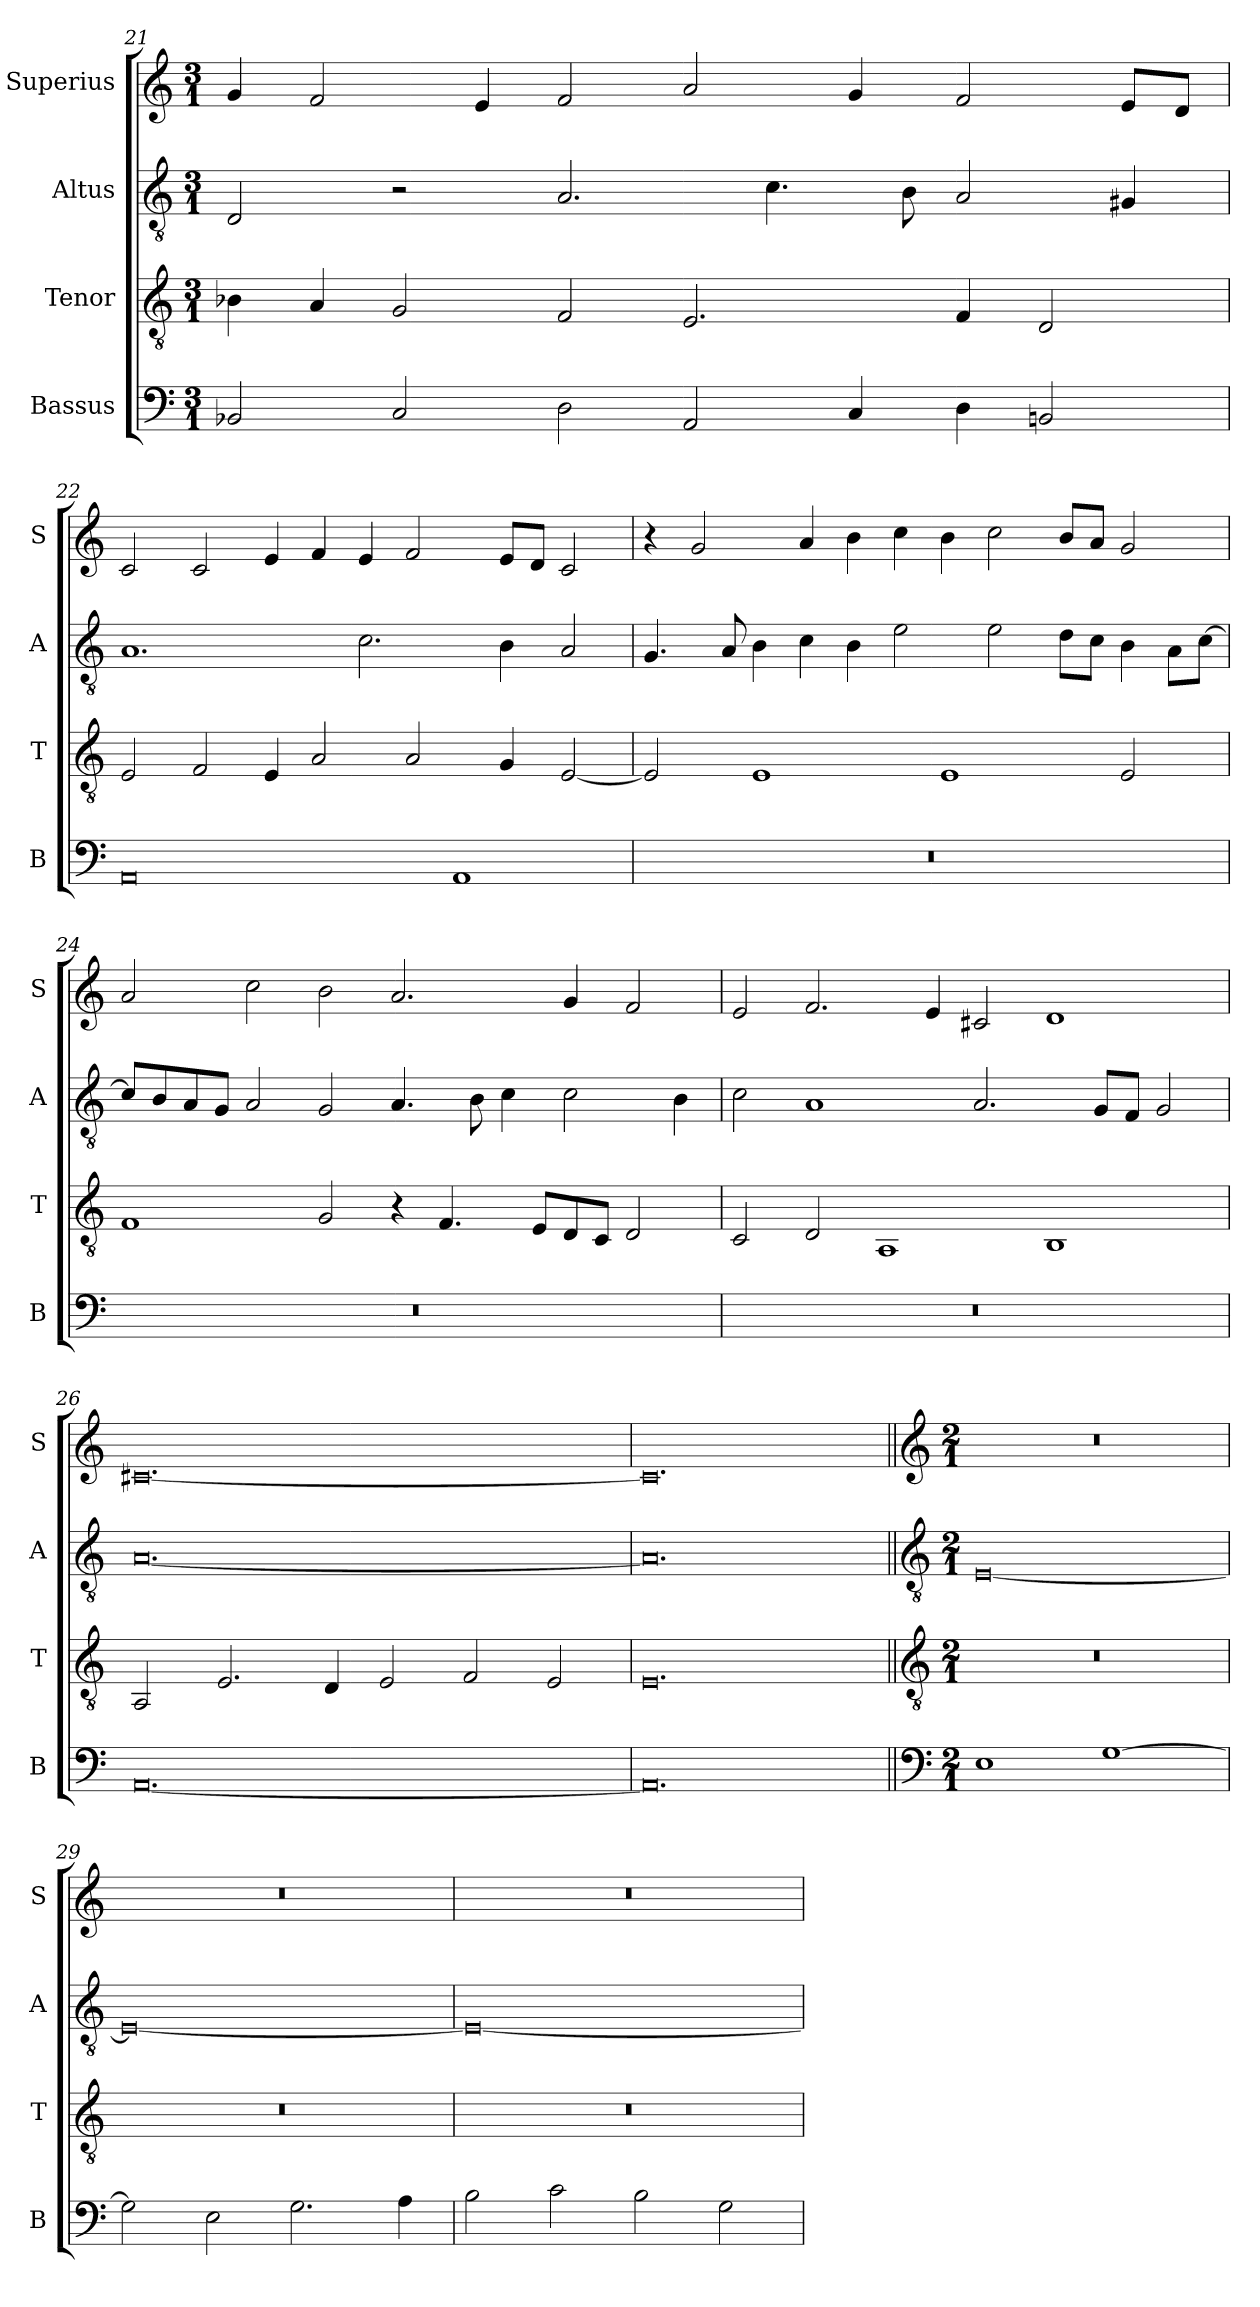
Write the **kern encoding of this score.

**kern	**kern	**kern	**kern
*part4	*part3	*part2	*part1
*staff4	*staff3	*staff2	*staff1
*I"Bassus	*I"Tenor	*I"Altus	*I"Superius
*I'B	*I'T	*I'A	*I'S
*clefF4	*clefGv2	*clefGv2	*clefG2
*k[]	*k[]	*k[]	*k[]
*M3/1	*M3/1	*M3/1	*M3/1
=21	=21	=21	=21
2BB-X/	4B-X\	2D/	4g/
.	4A/	.	2f/
2C/	2G/	2r	.
.	.	.	4e/
2D\	2F/	2.A/	2f/
2AA/	2.E/	.	2a/
.	.	4.c\	.
4C/	.	.	4g/
.	.	8B\	.
4D\	4F/	2A/	2f/
2BBn/	2D/	.	.
.	.	4G#X/	8e/L
.	.	.	8d/J
=22	=22	=22	=22
0AA	2E/	1.A	2c/
.	2F/	.	2c/
.	4E/	.	4e/
.	2A/	.	4f/
.	.	2.c\	4e/
.	2A/	.	2f/
1AA	.	.	.
.	4G/	4B\	8e/L
.	.	.	8d/J
.	[2E/	2A/	2c/
=23	=23	=23	=23
0.r	2E/]	4.G/	4r
.	.	.	2g/
.	.	8A/	.
.	1E	4B\	.
.	.	4c\	4a/
.	.	4B\	4b\
.	.	2e\	4cc\
.	1E	.	4b\
.	.	2e\	2cc\
.	.	8d\L	8b/L
.	.	8c\J	8a/J
.	2E/	4B\	2g/
.	.	8A\L	.
.	.	[8c\J	.
=24	=24	=24	=24
0.r	1F	8c/L]	2a/
.	.	8B/	.
.	.	8A/	.
.	.	8G/J	.
.	.	2A/	2cc\
.	2G/	2G/	2b\
.	4r	4.A/	2.a/
.	4.F/	.	.
.	.	8B\	.
.	.	4c\	.
.	8E/L	.	.
.	8D/	2c\	4g/
.	8C/J	.	.
.	2D/	.	2f/
.	.	4B\	.
=25	=25	=25	=25
0.r	2C/	2c\	2e/
.	2D/	1A	2.f/
.	1AA	.	.
.	.	.	4e/
.	.	2.A/	2c#X/
.	1BB	.	1d
.	.	8G/L	.
.	.	8F/J	.
.	.	2G/	.
=26	=26	=26	=26
[0.AA	2AA/	[0.A	[0.c#X
.	2.E/	.	.
.	4D/	.	.
.	2E/	.	.
.	2F/	.	.
.	2E/	.	.
=27	=27	=27	=27
0.AA]	0.E	0.A]	0.c#]
!!LO:LB:g=z
=28||	=28||	=28||	=28||
*clefF4	*clefGv2	*clefGv2	*clefG2
*k[]	*k[]	*k[]	*k[]
*M2/1	*M2/1	*M2/1	*M2/1
1E	0r	[0E	0r
[1G	.	.	.
=29	=29	=29	=29
2G\]	0r	0E_	0r
2E\	.	.	.
2.G\	.	.	.
4A\	.	.	.
=30	=30	=30	=30
2B\	0r	0E_	0r
2c\	.	.	.
2B\	.	.	.
2G\	.	.	.
=	=	=	=
*-	*-	*-	*-
